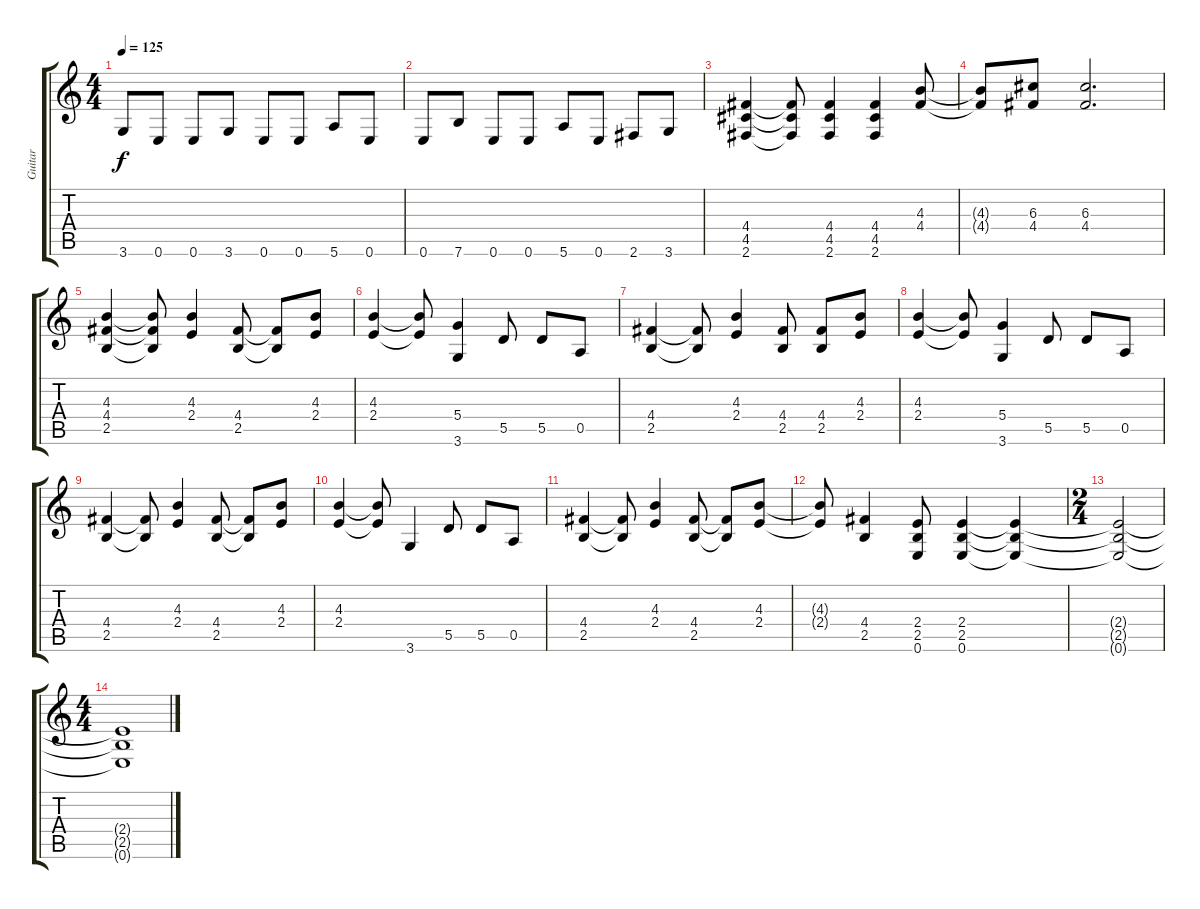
\track ("Guitar " "Guitar ") {instrument distortionguitar}
\staff {score tabs}
\tuning (E4 B3 G3 D3 A2 E2) {hide}
\ts (4 4)
\tempo 125
\clef g2
\ks c
3.6.8{dy f} 0.6.8 0.6.8 3.6.8 0.6.8 0.6.8 5.6.8 0.6.8 |
0.6.8 7.6.8 0.6.8 0.6.8 5.6.8 0.6.8 2.6.8 3.6.8 |
(4.4 4.5 2.6).4 (4.4{t} 4.5{t} 2.6{t}).8 (4.4 4.5 2.6).4 (4.4 4.5 2.6).4 (4.3 4.4).8 |
(4.3{t} 4.4{t}).8 (6.3 4.4).8 (6.3 4.4).2{d} |
(4.3 4.4 2.5).4 (4.3{t} 4.4{t} 2.5{t}).8 (4.3 2.4).4 (4.4 2.5).8 (4.4{t} 2.5{t}).8 (4.3 2.4).8 |
(4.3 2.4).4 (4.3{t} 2.4{t}).8 (5.4 3.6).4 5.5.8 5.5.8 0.5.8 |
(4.4 2.5).4 (4.4{t} 2.5{t}).8 (4.3 2.4).4 (4.4 2.5).8 (4.4 2.5).8 (4.3 2.4).8 |
(4.3 2.4).4 (4.3{t} 2.4{t}).8 (5.4 3.6).4 5.5.8 5.5.8 0.5.8 |
(4.4 2.5).4 (4.4{t} 2.5{t}).8 (4.3 2.4).4 (4.4 2.5).8 (4.4{t} 2.5{t}).8 (4.3 2.4).8 |
(4.3 2.4).4 (4.3{t} 2.4{t}).8 3.6.4 5.5.8 5.5.8 0.5.8 |
(4.4 2.5).4 (4.4{t} 2.5{t}).8 (4.3 2.4).4 (4.4 2.5).8 (4.4{t} 2.5{t}).8 (4.3 2.4).8 |
(4.3{t} 2.4{t}).8 (4.4 2.5).4 (2.4 2.5 0.6).8 (2.4 2.5 0.6).4 (2.4{t} 2.5{t} 0.6{t}).4 |
\ts (2 4)
(2.4{t} 2.5{t} 0.6{t}).2 |
\ts (4 4)
(2.4{t} 2.5{t} 0.6{t}).1
